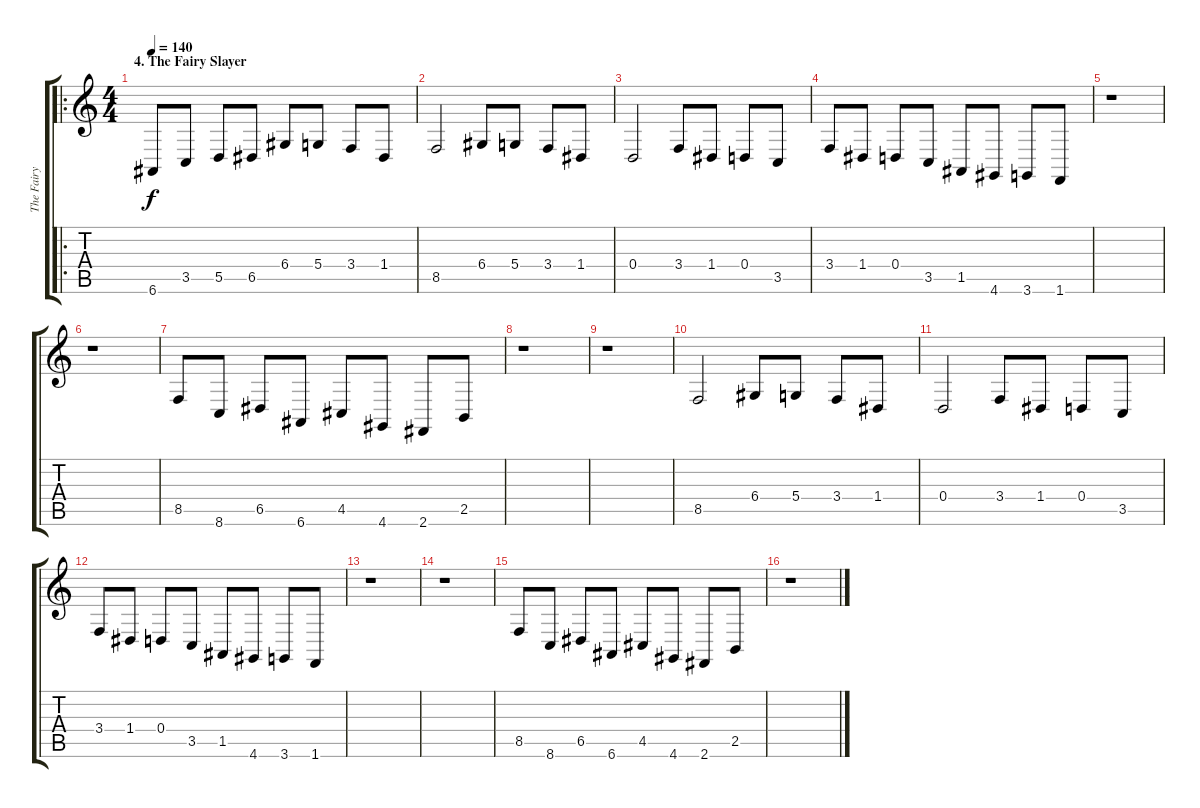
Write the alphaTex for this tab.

\track ("The Fairy Slayer" "The Fairy ") {instrument cello}
\staff {score tabs}
\tuning (E4 B3 G3 D3 A2 E2) {hide}
\ro
\ts (4 4)
\section ("" "4. The Fairy Slayer")
\tempo 140
\clef g2
\ks c
6.6.8{dy f} 3.5.8 5.5.8 6.5.8 6.4.8 5.4.8 3.4.8 1.4.8 |
8.5.2 6.4.8 5.4.8 3.4.8 1.4.8 |
0.4.2 3.4.8 1.4.8 0.4.8 3.5.8 |
3.4.8 1.4.8 0.4.8 3.5.8 1.5.8 4.6.8 3.6.8 1.6.8 |
r.1 |
r.1 |
8.5.8 8.6.8 6.5.8 6.6.8 4.5.8 4.6.8 2.6.8 2.5.8 |
r.1 |
r.1 |
8.5.2 6.4.8 5.4.8 3.4.8 1.4.8 |
0.4.2 3.4.8 1.4.8 0.4.8 3.5.8 |
3.4.8 1.4.8 0.4.8 3.5.8 1.5.8 4.6.8 3.6.8 1.6.8 |
r.1 |
r.1 |
8.5.8 8.6.8 6.5.8 6.6.8 4.5.8 4.6.8 2.6.8 2.5.8 |
r.1
